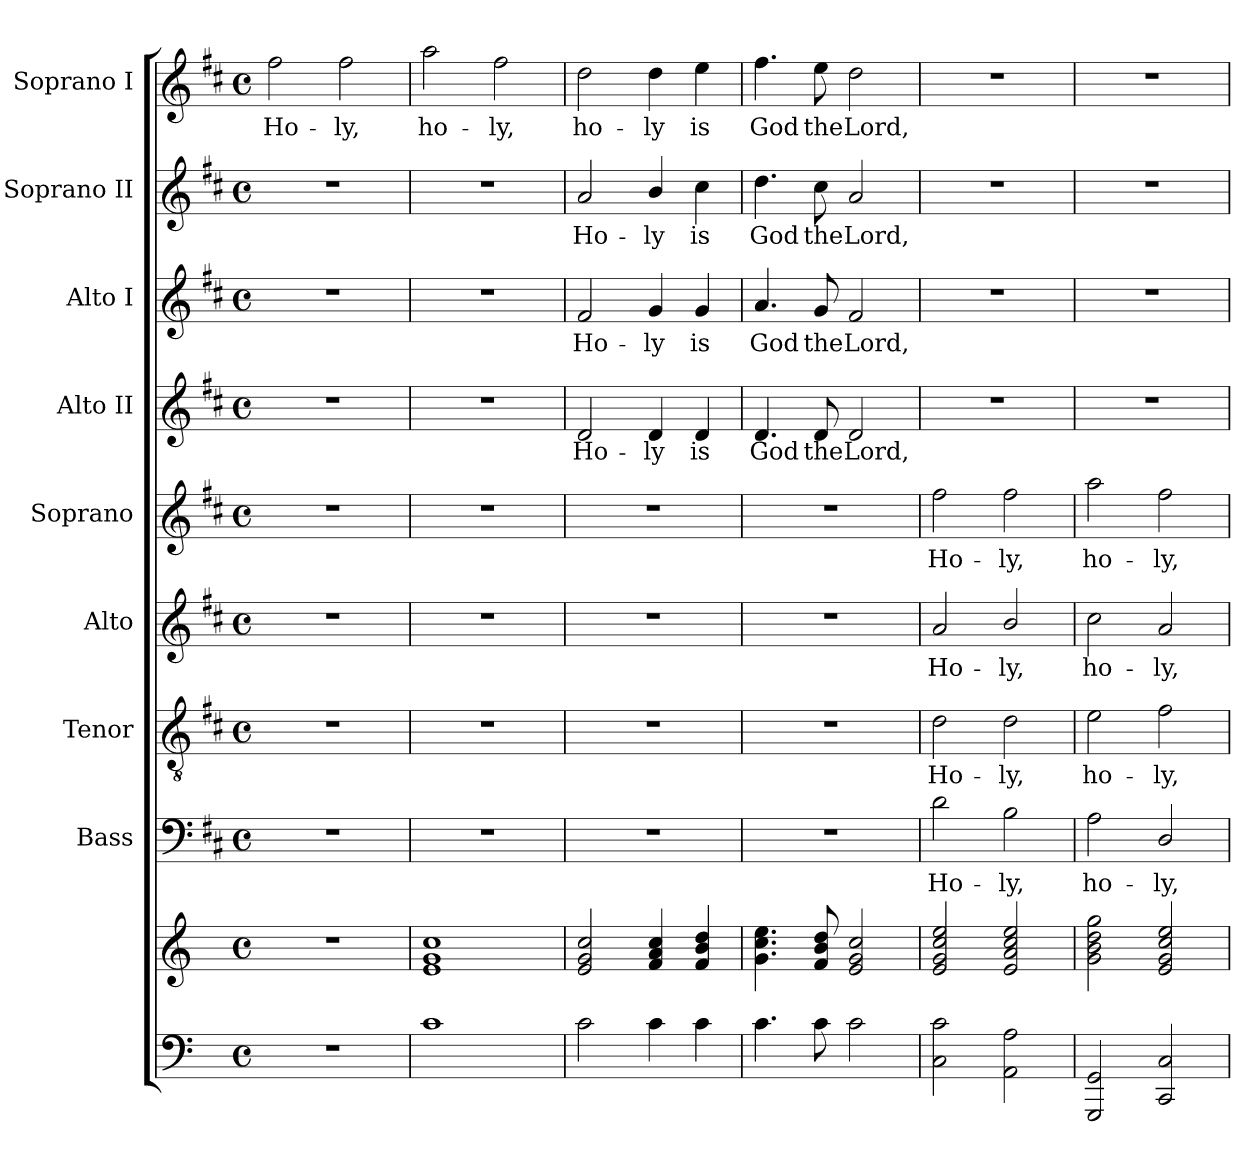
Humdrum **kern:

**kern	**kern	**kern	**text	**kern	**text	**kern	**text	**kern	**text	**kern	**text	**kern	**text	**kern	**text	**kern	**text
*part9	*part9	*part8	*part8	*part7	*part7	*part6	*part6	*part5	*part5	*part4	*part4	*part3	*part3	*part2	*part2	*part1	*part1
*staff10	*staff9	*staff8	*staff8	*staff7	*staff7	*staff6	*staff6	*staff5	*staff5	*staff4	*staff4	*staff3	*staff3	*staff2	*staff2	*staff1	*staff1
*	*	*I"Bass	*	*I"Tenor	*	*I"Alto	*	*I"Soprano	*	*I"Alto II	*	*I"Alto I	*	*I"Soprano II	*	*I"Soprano I	*
*clefF4	*clefG2	*clefF4	*	*clefGv2	*	*clefG2	*	*clefG2	*	*clefG2	*	*clefG2	*	*clefG2	*	*clefG2	*
*	*	*ITrd1c2	*	*ITrd1c2	*	*ITrd1c2	*	*ITrd1c2	*	*ITrd1c2	*	*ITrd1c2	*	*ITrd1c2	*	*ITrd1c2	*
*k[]	*k[]	*k[]	*	*k[]	*	*k[]	*	*k[]	*	*k[]	*	*k[]	*	*k[]	*	*k[]	*
*C:	*C:	*C:	*	*C:	*	*C:	*	*C:	*	*C:	*	*C:	*	*C:	*	*C:	*
*M4/4	*M4/4	*M4/4	*	*M4/4	*	*M4/4	*	*M4/4	*	*M4/4	*	*M4/4	*	*M4/4	*	*M4/4	*
*met(c)	*met(c)	*met(c)	*	*met(c)	*	*met(c)	*	*met(c)	*	*met(c)	*	*met(c)	*	*met(c)	*	*met(c)	*
=1	=1	=1	=1	=1	=1	=1	=1	=1	=1	=1	=1	=1	=1	=1	=1	=1	=1
1r	1r	1r	.	1r	.	1r	.	1r	.	1r	.	1r	.	1r	.	2ee\	Ho-
.	.	.	.	.	.	.	.	.	.	.	.	.	.	.	.	2ee\	-ly,
=2	=2	=2	=2	=2	=2	=2	=2	=2	=2	=2	=2	=2	=2	=2	=2	=2	=2
1c	1e 1g 1cc	1r	.	1r	.	1r	.	1r	.	1r	.	1r	.	1r	.	2gg\	ho-
.	.	.	.	.	.	.	.	.	.	.	.	.	.	.	.	2ee\	-ly,
=3	=3	=3	=3	=3	=3	=3	=3	=3	=3	=3	=3	=3	=3	=3	=3	=3	=3
2c\	2e/ 2g/ 2cc/	1r	.	1r	.	1r	.	1r	.	2c/	Ho-	2e/	Ho-	2g/	Ho-	2cc\	ho-
4c\	4f/ 4a/ 4cc/	.	.	.	.	.	.	.	.	4c/	-ly	4f/	-ly	4a/	-ly	4cc\	-ly
4c\	4f/ 4b/ 4dd/	.	.	.	.	.	.	.	.	4c/	is	4f/	is	4b\	is	4dd\	is
=4	=4	=4	=4	=4	=4	=4	=4	=4	=4	=4	=4	=4	=4	=4	=4	=4	=4
4.c\	4.g\ 4.cc\ 4.ee\	1r	.	1r	.	1r	.	1r	.	4.c/	God	4.g/	God	4.cc\	God	4.ee\	God
8c\	8f/ 8b/ 8dd/	.	.	.	.	.	.	.	.	8c/	the	8f/	the	8b\	the	8dd\	the
2c\	2e/ 2g/ 2cc/	.	.	.	.	.	.	.	.	2c/	Lord,	2e/	Lord,	2g/	Lord,	2cc\	Lord,
=5	=5	=5	=5	=5	=5	=5	=5	=5	=5	=5	=5	=5	=5	=5	=5	=5	=5
2C\ 2c\	2e/ 2g/ 2cc/ 2ee/	2c\	Ho-	2c\	Ho-	2g/	Ho-	2ee\	Ho-	1r	.	1r	.	1r	.	1r	.
2AA\ 2A\	2e/ 2a/ 2cc/ 2ee/	2A\	-ly,	2c\	-ly,	2a/	-ly,	2ee\	-ly,	.	.	.	.	.	.	.	.
=6	=6	=6	=6	=6	=6	=6	=6	=6	=6	=6	=6	=6	=6	=6	=6	=6	=6
2GGG/ 2GG/	2g\ 2b\ 2dd\ 2gg\	2G\	ho-	2d\	ho-	2b\	ho-	2gg\	ho-	1r	.	1r	.	1r	.	1r	.
2CC/ 2C/	2e/ 2g/ 2cc/ 2ee/	2C/	-ly,	2e\	-ly,	2g/	-ly,	2ee\	-ly,	.	.	.	.	.	.	.	.
=	=	=	=	=	=	=	=	=	=	=	=	=	=	=	=	=	=
*-	*-	*-	*-	*-	*-	*-	*-	*-	*-	*-	*-	*-	*-	*-	*-	*-	*-
